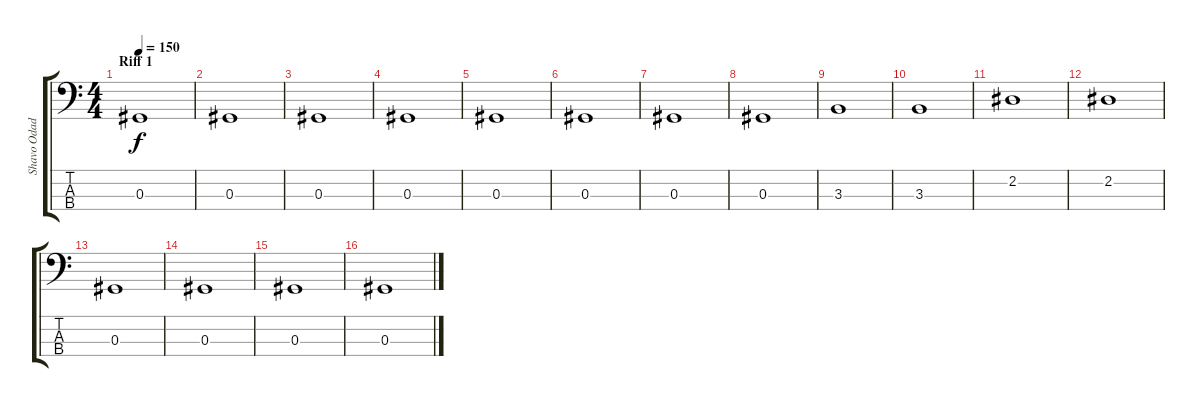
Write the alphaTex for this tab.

\track ("Shavo Odadjian" "Shavo Odad") {instrument electricbassfinger}
\staff {score tabs}
\tuning (Gb2 Db2 Ab1 Db1) {hide}
\ts (4 4)
\section ("" "Riff 1")
\tempo 150
\clef f4
\ks c
0.3.1{dy f} |
0.3.1 |
0.3.1 |
0.3.1 |
0.3.1 |
0.3.1 |
0.3.1 |
0.3.1 |
3.3.1 |
3.3.1 |
2.2.1 |
2.2.1 |
0.3.1 |
0.3.1 |
0.3.1 |
0.3.1
